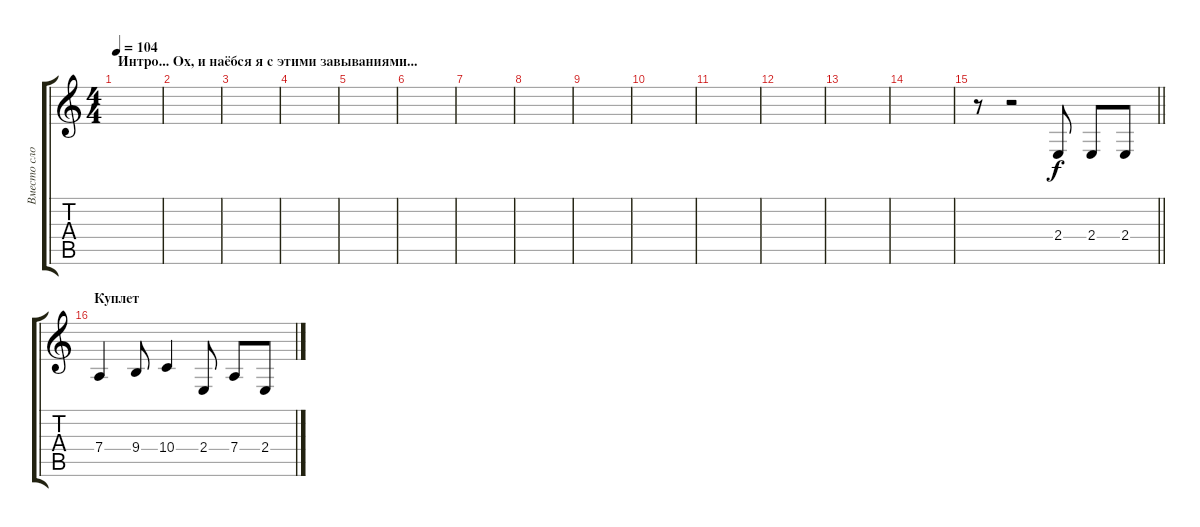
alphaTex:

\track ("Вместо слов" "Вместо сло") {instrument fx5brightness}
\staff {score tabs}
\tuning (E4 B3 G3 D3 A2 E2) {hide}
\ts (4 4)
\section ("" "Интро... Ох, и наёбся я с этими завываниями...")
\tempo 104
\clef g2
\ks c
|
|
|
|
|
|
|
|
|
|
|
|
|
|
\barLineRight lightlight
r.8 r.2 2.4.8 2.4.8 2.4.8 |
\section ("" "Куплет")
7.4.4 9.4.8 10.4.4 2.4.8 7.4.8 2.4.8
